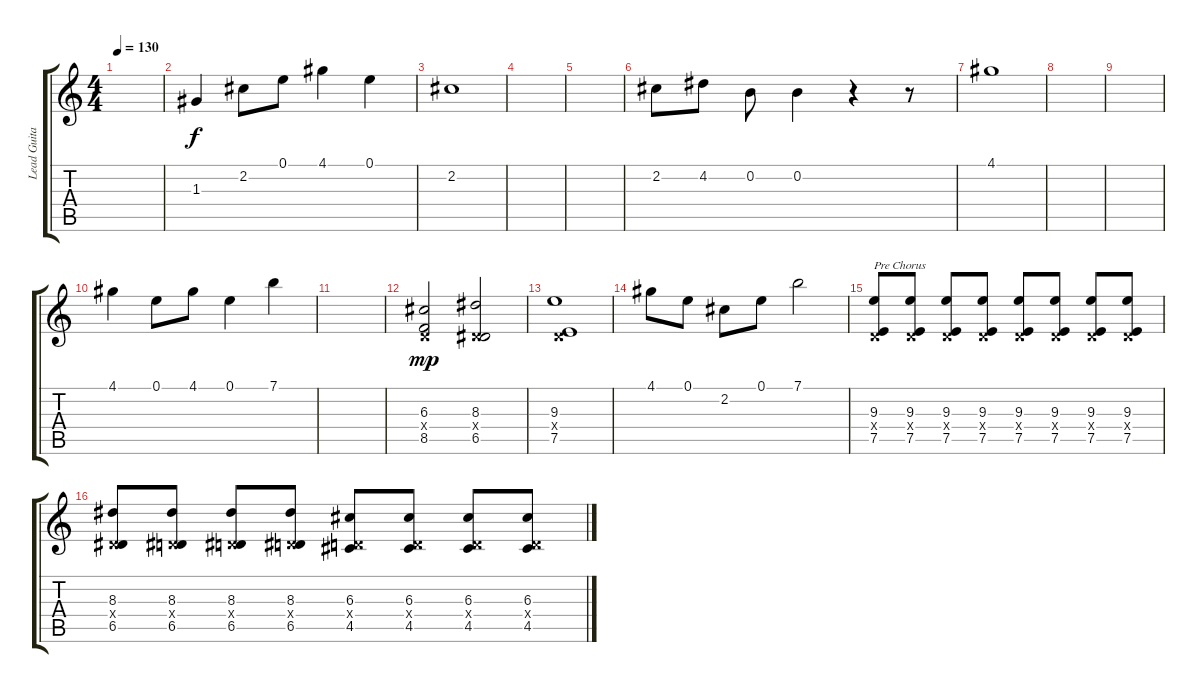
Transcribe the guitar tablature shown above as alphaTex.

\track ("Lead Guitar" "Lead Guita") {instrument overdrivenguitar}
\staff {score tabs}
\tuning (E4 B3 G3 D3 A2 E2) {hide}
\ts (4 4)
\tempo 130
\clef g2
\ks c
|
1.3.4 2.2.8 0.1.8 4.1.4 0.1.4 |
2.2.1 |
|
|
2.2.8 4.2.8 0.2.8 0.2.4 r.4 r.8 |
4.1.1 |
|
|
4.1.4{dy f} 0.1.8 4.1.8 0.1.4 7.1.4 |
|
(6.3 0.4{x} 8.5).2{dy mp} (8.3 0.4{x} 6.5).2 |
(9.3 0.4{x} 7.5).1 |
4.1.8 0.1.8 2.2.8 0.1.8 7.1.2 |
(9.3 0.4{x} 7.5).8{txt "Pre Chorus"} (9.3 0.4{x} 7.5).8 (9.3 0.4{x} 7.5).8 (9.3 0.4{x} 7.5).8 (9.3 0.4{x} 7.5).8 (9.3 0.4{x} 7.5).8 (9.3 0.4{x} 7.5).8 (9.3 0.4{x} 7.5).8 |
(8.3 0.4{x} 6.5).8 (8.3 0.4{x} 6.5).8 (8.3 0.4{x} 6.5).8 (8.3 0.4{x} 6.5).8 (6.3 0.4{x} 4.5).8 (6.3 0.4{x} 4.5).8 (6.3 0.4{x} 4.5).8 (6.3 0.4{x} 4.5).8
